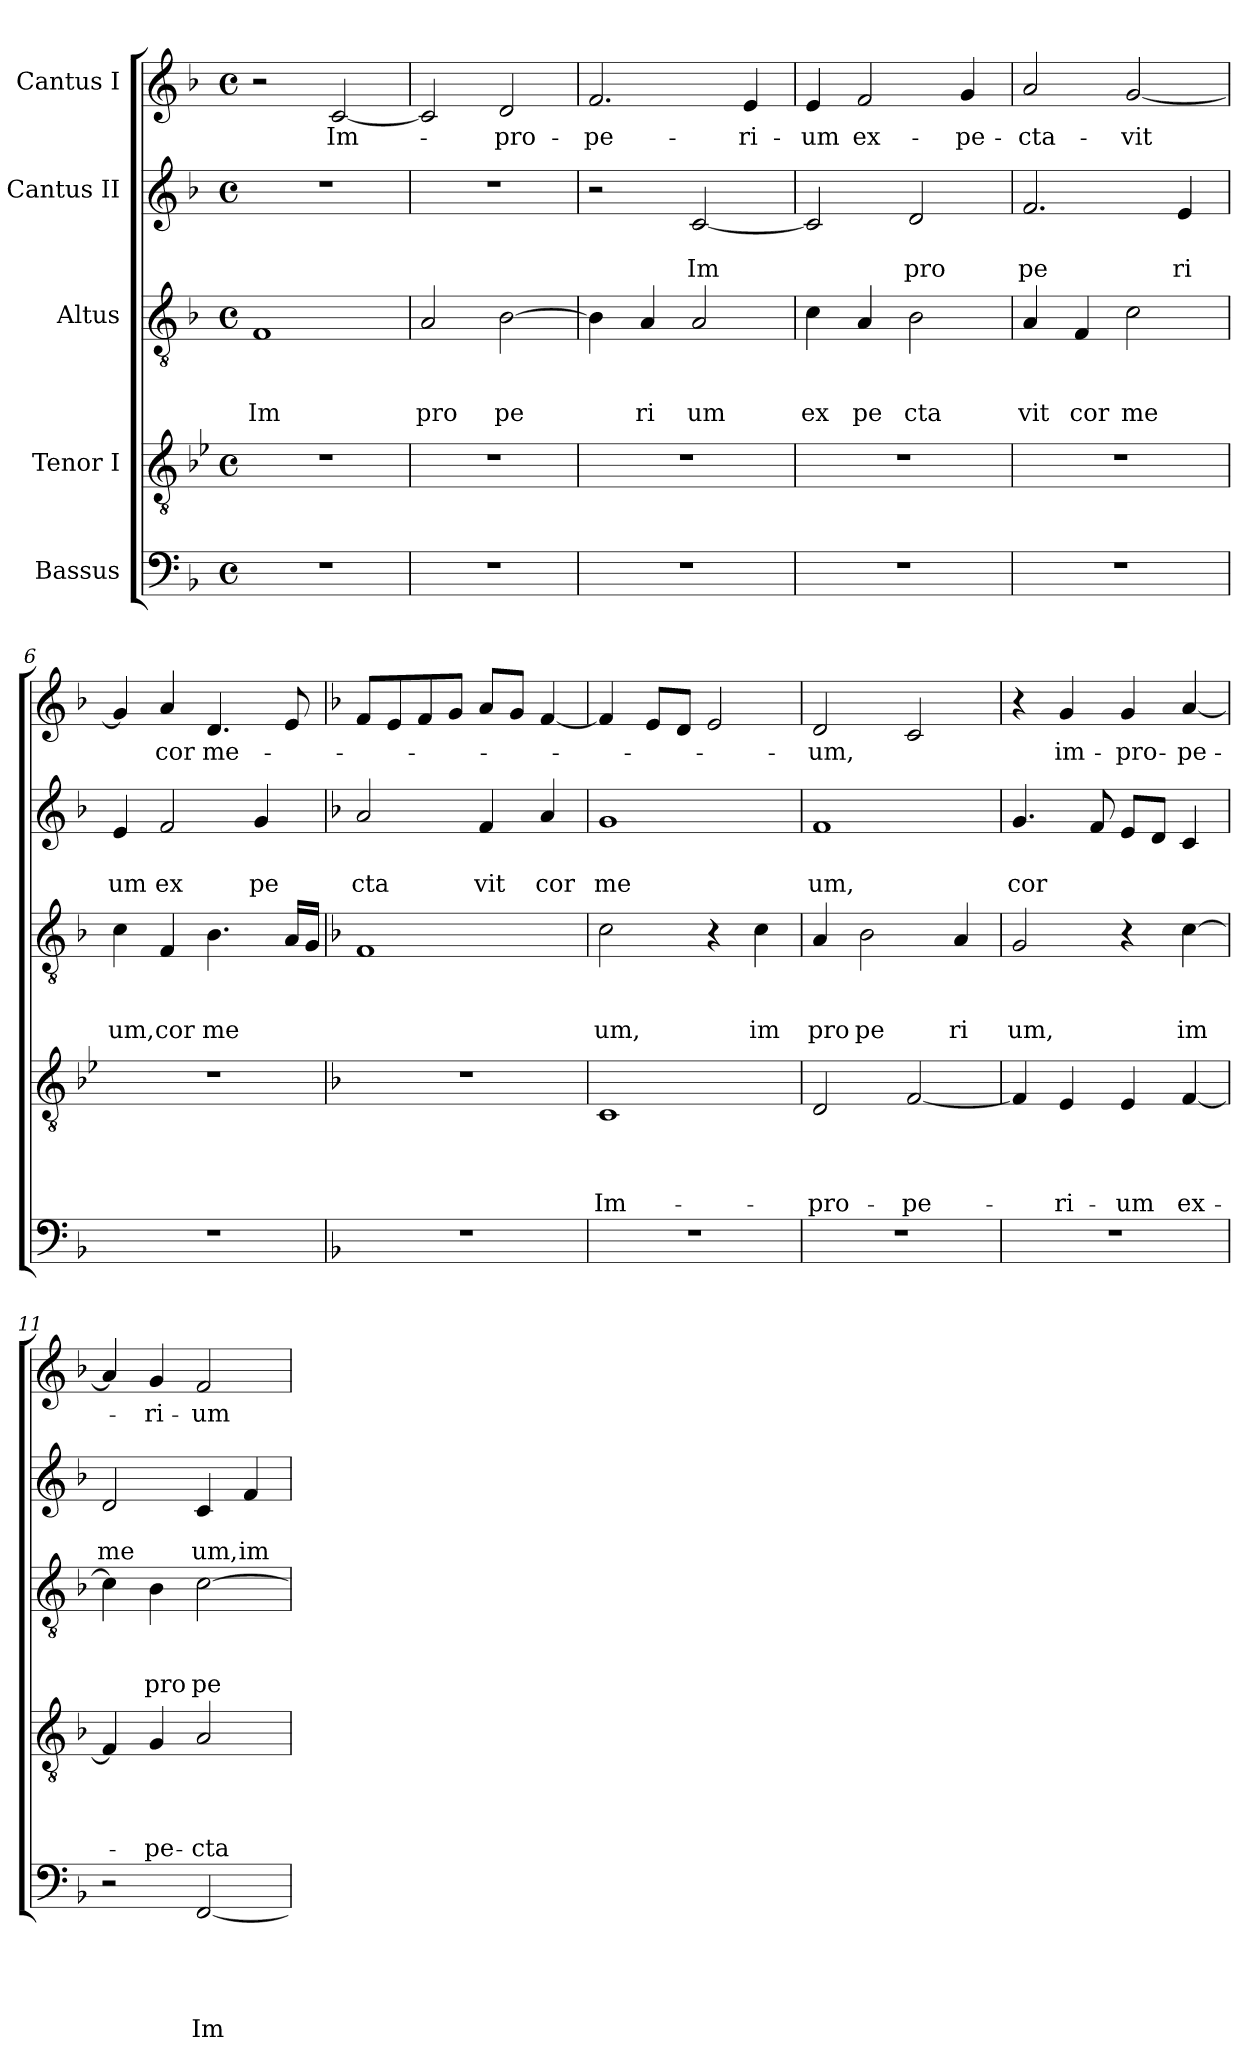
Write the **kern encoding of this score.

**kern	**text	**text	**text	**text	**text	**kern	**text	**text	**text	**text	**kern	**text	**text	**text	**kern	**text	**text	**kern	**text
*part5	*part5	*part5	*part5	*part5	*part5	*part4	*part4	*part4	*part4	*part4	*part3	*part3	*part3	*part3	*part2	*part2	*part2	*part1	*part1
*staff5	*staff5	*staff5	*staff5	*staff5	*staff5	*staff4	*staff4	*staff4	*staff4	*staff4	*staff3	*staff3	*staff3	*staff3	*staff2	*staff2	*staff2	*staff1	*staff1
*I"Bassus	*	*	*	*	*	*I"Tenor I	*	*	*	*	*I"Altus	*	*	*	*I"Cantus II	*	*	*I"Cantus I	*
*clefF4	*	*	*	*	*	*clefGv2	*	*	*	*	*clefGv2	*	*	*	*clefG2	*	*	*clefG2	*
*ITrd-3c-5	*	*	*	*	*	*	*	*	*	*	*ITrd-3c-5	*	*	*	*ITrd-3c-5	*	*	*ITrd-3c-5	*
*k[b-e-]	*	*	*	*	*	*k[b-e-]	*	*	*	*	*k[b-e-]	*	*	*	*k[b-e-]	*	*	*k[b-e-]	*
*B-:	*	*	*	*	*	*B-:	*	*	*	*	*B-:	*	*	*	*B-:	*	*	*B-:	*
*M4/4	*	*	*	*	*	*M4/4	*	*	*	*	*M4/4	*	*	*	*M4/4	*	*	*M4/4	*
*met(c)	*	*	*	*	*	*met(c)	*	*	*	*	*met(c)	*	*	*	*met(c)	*	*	*met(c)	*
=1	=1	=1	=1	=1	=1	=1	=1	=1	=1	=1	=1	=1	=1	=1	=1	=1	=1	=1	=1
!	!	!	!	!	!	!	!	!	!	!	!	!	!	!LO:LY:b	!	!	!	!	!
1r	.	.	.	.	.	1r	.	.	.	.	1B-	.	.	Im	1r	.	.	2r	.
!	!	!	!	!	!	!	!	!	!	!	!	!	!	!	!	!	!	!	!LO:LY:b
.	.	.	.	.	.	.	.	.	.	.	.	.	.	.	.	.	.	[<2f/	Im-
=2	=2	=2	=2	=2	=2	=2	=2	=2	=2	=2	=2	=2	=2	=2	=2	=2	=2	=2	=2
!	!	!	!	!	!	!	!	!	!	!	!	!	!	!LO:LY:b	!	!	!	!	!
1r	.	.	.	.	.	1r	.	.	.	.	2d/	.	.	pro	1r	.	.	2f/]	.
!	!	!	!	!	!	!	!	!	!	!	!	!	!	!LO:LY:b	!	!	!	!	!LO:LY:b
.	.	.	.	.	.	.	.	.	.	.	[>2e-\	.	.	pe	.	.	.	2g/	-pro-
=3	=3	=3	=3	=3	=3	=3	=3	=3	=3	=3	=3	=3	=3	=3	=3	=3	=3	=3	=3
!	!	!	!	!	!	!	!	!	!	!	!	!	!	!	!	!	!	!	!LO:LY:b
1r	.	.	.	.	.	1r	.	.	.	.	4e-\]	.	.	.	2r	.	.	2.b-/	-pe-
!	!	!	!	!	!	!	!	!	!	!	!	!	!	!LO:LY:b	!	!	!	!	!
.	.	.	.	.	.	.	.	.	.	.	4d/	.	.	ri	.	.	.	.	.
!	!	!	!	!	!	!	!	!	!	!	!	!	!	!LO:LY:b	!	!	!LO:LY:b	!	!
.	.	.	.	.	.	.	.	.	.	.	2d/	.	.	um	[<2f/	.	Im	.	.
!	!	!	!	!	!	!	!	!	!	!	!	!	!	!	!	!	!	!	!LO:LY:b
.	.	.	.	.	.	.	.	.	.	.	.	.	.	.	.	.	.	4a/	-ri-
=4	=4	=4	=4	=4	=4	=4	=4	=4	=4	=4	=4	=4	=4	=4	=4	=4	=4	=4	=4
!	!	!	!	!	!	!	!	!	!	!	!	!	!	!LO:LY:b	!	!	!	!	!LO:LY:b
1r	.	.	.	.	.	1r	.	.	.	.	4f\	.	.	ex	2f/]	.	.	4a/	-um
!	!	!	!	!	!	!	!	!	!	!	!	!	!	!LO:LY:b	!	!	!	!	!LO:LY:b
.	.	.	.	.	.	.	.	.	.	.	4d/	.	.	pe	.	.	.	2b-/	ex-
!	!	!	!	!	!	!	!	!	!	!	!	!	!	!LO:LY:b	!	!	!LO:LY:b	!	!
.	.	.	.	.	.	.	.	.	.	.	2e-\	.	.	cta	2g/	.	pro	.	.
!	!	!	!	!	!	!	!	!	!	!	!	!	!	!	!	!	!	!	!LO:LY:b
.	.	.	.	.	.	.	.	.	.	.	.	.	.	.	.	.	.	4cc/	-pe-
=5	=5	=5	=5	=5	=5	=5	=5	=5	=5	=5	=5	=5	=5	=5	=5	=5	=5	=5	=5
!	!	!	!	!	!	!	!	!	!	!	!	!	!	!LO:LY:b	!	!	!LO:LY:b	!	!LO:LY:b
1r	.	.	.	.	.	1r	.	.	.	.	4d/	.	.	vit	2.b-/	.	pe	2dd/	-cta-
!	!	!	!	!	!	!	!	!	!	!	!	!	!	!LO:LY:b	!	!	!	!	!
.	.	.	.	.	.	.	.	.	.	.	4B-/	.	.	cor	.	.	.	.	.
!	!	!	!	!	!	!	!	!	!	!	!	!	!	!LO:LY:b	!	!	!	!	!LO:LY:b
.	.	.	.	.	.	.	.	.	.	.	2f\	.	.	me	.	.	.	[<2cc/	-vit
!	!	!	!	!	!	!	!	!	!	!	!	!	!	!	!	!	!LO:LY:b	!	!
.	.	.	.	.	.	.	.	.	.	.	.	.	.	.	4a/	.	ri	.	.
=6	=6	=6	=6	=6	=6	=6	=6	=6	=6	=6	=6	=6	=6	=6	=6	=6	=6	=6	=6
!	!	!	!	!	!	!	!	!	!	!	!	!	!	!LO:LY:b	!	!	!LO:LY:b	!	!
1r	.	.	.	.	.	1r	.	.	.	.	4f\	.	.	um,	4a/	.	um	4cc/]	.
!	!	!	!	!	!	!	!	!	!	!	!	!	!	!LO:LY:b	!	!	!LO:LY:b	!	!LO:LY:b
.	.	.	.	.	.	.	.	.	.	.	4B-/	.	.	cor	2b-/	.	ex	4dd/	cor
!	!	!	!	!	!	!	!	!	!	!	!	!	!	!LO:LY:b	!	!	!	!	!LO:LY:b
.	.	.	.	.	.	.	.	.	.	.	4.e-\	.	.	me	.	.	.	4.g/	me-
!	!	!	!	!	!	!	!	!	!	!	!	!	!	!	!	!	!LO:LY:b	!	!
.	.	.	.	.	.	.	.	.	.	.	.	.	.	.	4cc/	.	pe	.	.
.	.	.	.	.	.	.	.	.	.	.	16d/LL	.	.	.	.	.	.	8a/	.
.	.	.	.	.	.	.	.	.	.	.	16c/JJ	.	.	.	.	.	.	.	.
!!LO:LB:g=z
=7	=7	=7	=7	=7	=7	=7	=7	=7	=7	=7	=7	=7	=7	=7	=7	=7	=7	=7	=7
*	*	*	*	*	*	*k[b-]	*	*	*	*	*	*	*	*	*	*	*	*	*
*	*	*	*	*	*	*F:	*	*	*	*	*	*	*	*	*	*	*	*	*
!	!	!	!	!	!	!	!	!	!	!	!	!	!	!	!	!	!LO:LY:b	!	!
1r	.	.	.	.	.	1r	.	.	.	.	1B-	.	.	.	2dd/	.	cta	8b-/L	.
.	.	.	.	.	.	.	.	.	.	.	.	.	.	.	.	.	.	8a/	.
.	.	.	.	.	.	.	.	.	.	.	.	.	.	.	.	.	.	8b-/	.
.	.	.	.	.	.	.	.	.	.	.	.	.	.	.	.	.	.	8cc/J	.
!	!	!	!	!	!	!	!	!	!	!	!	!	!	!	!	!	!LO:LY:b	!	!
.	.	.	.	.	.	.	.	.	.	.	.	.	.	.	4b-/	.	vit	8dd/L	.
.	.	.	.	.	.	.	.	.	.	.	.	.	.	.	.	.	.	8cc/J	.
!	!	!	!	!	!	!	!	!	!	!	!	!	!	!	!	!	!LO:LY:b	!	!
.	.	.	.	.	.	.	.	.	.	.	.	.	.	.	4dd/	.	cor	[<4b-/	.
=8	=8	=8	=8	=8	=8	=8	=8	=8	=8	=8	=8	=8	=8	=8	=8	=8	=8	=8	=8
!	!	!	!	!	!	!	!	!	!	!LO:LY:b	!	!	!	!LO:LY:b	!	!	!LO:LY:b	!	!
1r	.	.	.	.	.	1C	.	.	.	Im-	2f\	.	.	um,	1cc	.	me	4b-/]	.
.	.	.	.	.	.	.	.	.	.	.	.	.	.	.	.	.	.	8a/L	.
.	.	.	.	.	.	.	.	.	.	.	.	.	.	.	.	.	.	8g/J	.
.	.	.	.	.	.	.	.	.	.	.	4r	.	.	.	.	.	.	2a/	.
!	!	!	!	!	!	!	!	!	!	!	!	!	!	!LO:LY:b	!	!	!	!	!
.	.	.	.	.	.	.	.	.	.	.	4f\	.	.	im	.	.	.	.	.
=9	=9	=9	=9	=9	=9	=9	=9	=9	=9	=9	=9	=9	=9	=9	=9	=9	=9	=9	=9
!	!	!	!	!	!	!	!	!	!	!LO:LY:b	!	!	!	!LO:LY:b	!	!	!LO:LY:b	!	!LO:LY:b
1r	.	.	.	.	.	2D/	.	.	.	-pro-	4d/	.	.	pro	1b-	.	um,	2g/	-um,
!	!	!	!	!	!	!	!	!	!	!	!	!	!	!LO:LY:b	!	!	!	!	!
.	.	.	.	.	.	.	.	.	.	.	2e-\	.	.	pe	.	.	.	.	.
!	!	!	!	!	!	!	!	!	!	!LO:LY:b	!	!	!	!	!	!	!	!	!
.	.	.	.	.	.	[<2F/	.	.	.	-pe-	.	.	.	.	.	.	.	2f/	.
!	!	!	!	!	!	!	!	!	!	!	!	!	!	!LO:LY:b	!	!	!	!	!
.	.	.	.	.	.	.	.	.	.	.	4d/	.	.	ri	.	.	.	.	.
=10	=10	=10	=10	=10	=10	=10	=10	=10	=10	=10	=10	=10	=10	=10	=10	=10	=10	=10	=10
!	!	!	!	!	!	!	!	!	!	!	!	!	!	!LO:LY:b	!	!	!LO:LY:b	!	!
1r	.	.	.	.	.	4F/]	.	.	.	.	2c/	.	.	um,	4.cc/	.	cor	4r	.
!	!	!	!	!	!	!	!	!	!	!LO:LY:b	!	!	!	!	!	!	!	!	!LO:LY:b
.	.	.	.	.	.	4E/	.	.	.	-ri-	.	.	.	.	.	.	.	4cc/	im-
.	.	.	.	.	.	.	.	.	.	.	.	.	.	.	8b-/	.	.	.	.
!	!	!	!	!	!	!	!	!	!	!LO:LY:b	!	!	!	!	!	!	!	!	!LO:LY:b
.	.	.	.	.	.	4E/	.	.	.	-um	4r	.	.	.	8a/L	.	.	4cc/	-pro-
.	.	.	.	.	.	.	.	.	.	.	.	.	.	.	8g/J	.	.	.	.
!	!	!	!	!	!	!	!	!	!	!LO:LY:b	!	!	!	!LO:LY:b	!	!	!	!	!LO:LY:b
.	.	.	.	.	.	[<4F/	.	.	.	ex-	[>4f\	.	.	im	4f/	.	.	[<4dd/	-pe-
=11	=11	=11	=11	=11	=11	=11	=11	=11	=11	=11	=11	=11	=11	=11	=11	=11	=11	=11	=11
!	!	!	!	!	!	!	!	!	!	!	!	!	!	!	!	!	!LO:LY:b	!	!
2r	.	.	.	.	.	4F/]	.	.	.	.	4f\]	.	.	.	2g/	.	me	4dd/]	.
!	!	!	!	!	!	!	!	!	!	!LO:LY:b	!	!	!	!LO:LY:b	!	!	!	!	!LO:LY:b
.	.	.	.	.	.	4G/	.	.	.	-pe-	4e-\	.	.	pro	.	.	.	4cc/	-ri-
!	!	!	!	!	!LO:LY:b	!	!	!	!	!LO:LY:b	!	!	!	!LO:LY:b	!	!	!LO:LY:b	!	!LO:LY:b
[<2BB-/	.	.	.	.	Im	2A/	.	.	.	-cta-	[>2f\	.	.	pe	4f/	.	um,	2b-/	-um
!	!	!	!	!	!	!	!	!	!	!	!	!	!	!	!	!	!LO:LY:b	!	!
.	.	.	.	.	.	.	.	.	.	.	.	.	.	.	4b-/	.	im	.	.
=	=	=	=	=	=	=	=	=	=	=	=	=	=	=	=	=	=	=	=
*-	*-	*-	*-	*-	*-	*-	*-	*-	*-	*-	*-	*-	*-	*-	*-	*-	*-	*-	*-
